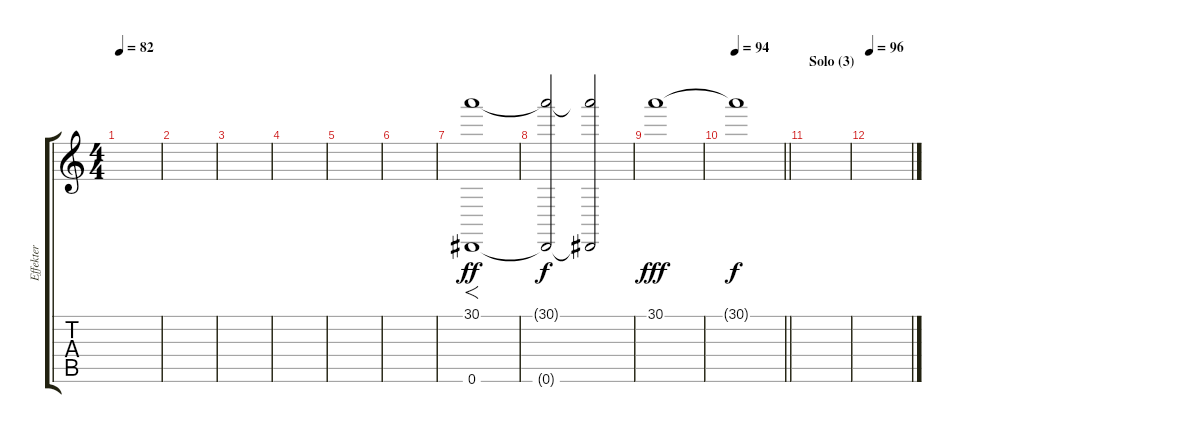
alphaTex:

\track ("Effekter" "Effekter") {instrument applause}
\staff {score tabs}
\tuning (Eb4 Bb3 Gb3 Db3 Ab2 Eb2) {hide}
\ts (4 4)
\tempo 82
\clef g2
\ks c
|
|
|
|
|
|
(30.1 0.6).1{f dy ff instrument seashore} |
(30.1{t} 0.6{t}).2{dy f} (30.1{t} 0.6{t}).2 |
30.1.1{dy fff volume 16 instrument seashore} |
\tempo 94
\barLineRight lightlight
30.1{t}.1{dy f} |
\section ("" "Solo (3)")
|
\tempo 96
